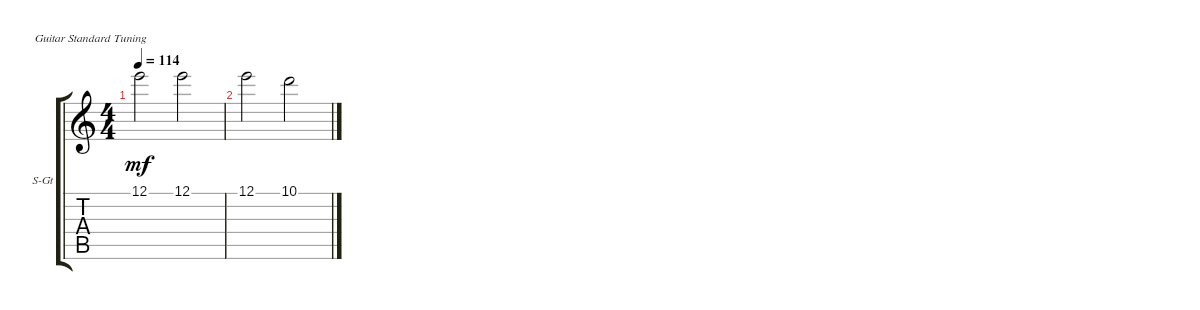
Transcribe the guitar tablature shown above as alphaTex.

\defaultSystemsLayout 4
\bracketExtendMode groupsimilarinstruments
\firstSystemTrackNameOrientation horizontal
\otherSystemsTrackNameOrientation horizontal
\track ("Steel Guitar" "S-Gt") {instrument acousticguitarsteel}
\staff {score tabs}
\tuning (E4 B3 G3 D3 A2 E2)
\ts (4 4)
\tempo 114
\clef g2
\ks c
12.1.2{dy mf} 12.1.2 |
12.1.2 10.1.2
